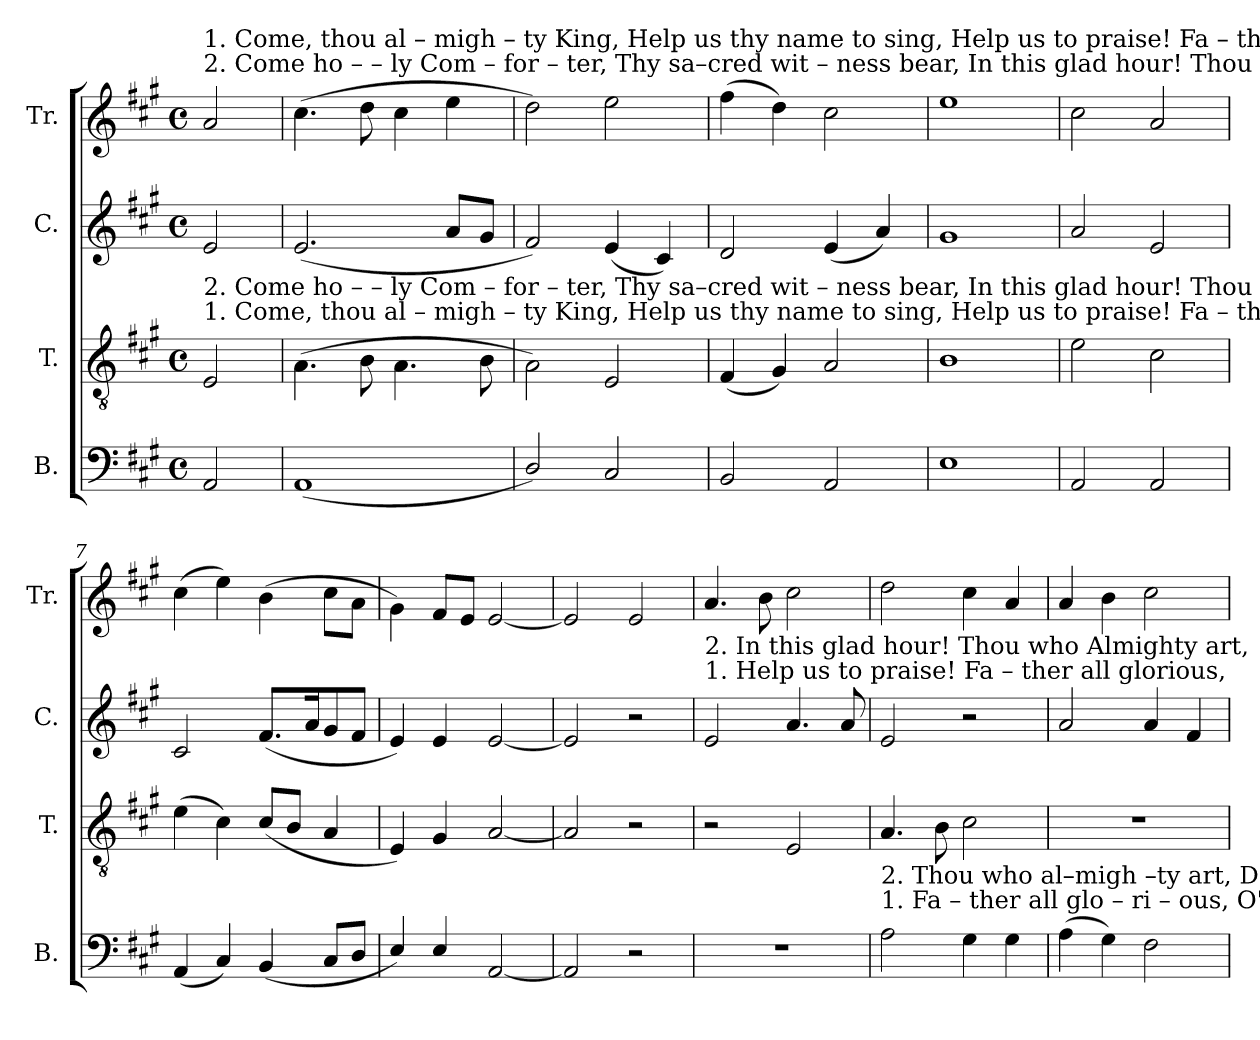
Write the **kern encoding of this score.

**kern	**kern	**kern	**kern
*part4	*part3	*part2	*part1
*staff4	*staff3	*staff2	*staff1
*I"B.	*I"T.	*I"C.	*I"Tr.
*I'B.	*I'T.	*I'C.	*I'Tr.
*clefF4	*clefGv2	*clefG2	*clefG2
*k[f#c#g#]	*k[f#c#g#]	*k[f#c#g#]	*k[f#c#g#]
*M4/4	*M4/4	*M4/4	*M4/4
*met(c)	*met(c)	*met(c)	*met(c)
*MM140	*MM140	*MM140	*MM140
=1	=1	=1	=1
!	!	!	!LO:TX:a:t=2. Come   ho   –        –       ly     Com – for – ter,     Thy  sa–cred   wit         –         ness   bear,   In  this  glad  hour!   Thou  who Almighty  art,
!	!	!	!LO:TX:a:t=1. Come,  thou                  al  –  migh – ty    King,  Help us  thy   name                  to     sing,   Help us  to  praise!    Fa  –  ther  all  glo–ri–ous,
!	!LO:TX:a:t=1. Come,  thou                  al  –  migh – ty    King,  Help us  thy   name                  to     sing,                       Help       us  to  praise!                     Fa  –  ther  all  glo –	!	!
!	!LO:TX:a:t=2. Come   ho   –        –       ly     Com – for – ter,     Thy  sa–cred   wit         –         ness   bear,                       In       this  glad  hour!                    Thou who  al –migh –	!	!
2AA!/	2E!/	2e!/	2a!/
=2	=2	=2	=2
(1AA!	(4.A!\	(2.e!/	(4.cc#!\
.	8B!\	.	8dd!\
.	4.A!\	.	4cc#!\
.	.	8a!/L	4ee!\
.	8B!\	8g#!/J	.
=3	=3	=3	=3
2D!/)	2A!\)	2f#!/)	2dd!\)
2C#!/	2E!/	(4e!/	2ee!\
.	.	4c#!/)	.
=4	=4	=4	=4
2BB!/	(4F#!/	2d!/	(4ff#!\
.	4G#!/)	.	4dd!\)
2AA!/	2A!/	(4e!/	2cc#!\
.	.	4a!/)	.
=5	=5	=5	=5
1E!	1B!	1g#!	1ee!
=6	=6	=6	=6
2AA!/	2e!\	2a!/	2cc#!\
2AA!/	2c#!\	2e!/	2a!/
=7	=7	=7	=7
(4AA!/	(4e!\	2c#!/	(4cc#!\
4C#!/)	4c#!\)	.	4ee!\)
(4BB!/	(8c#!/L	(8.f#!/L	(4b!\
.	8B!/J	.	.
.	.	16a!/K	.
8C#!/L	4A!/	8g#!/	8cc#!\L
8D!/J	.	8f#!/J	8a!\J
=8	=8	=8	=8
4E!/)	4E!/)	4e!/)	4g#!\)
4E!/	4G#!/	4e!/	8f#!/L
.	.	.	8e!/J
[2AA!/	[2A!/	[2e!/	[2e!/
=9	=9	=9	=9
2AA!/]	2A!/]	2e!/]	2e!/]
2r	2r	2r	2e!/
=10	=10	=10	=10
!	!	!LO:TX:a:t=1. Help    us   to   praise!              Fa – ther all   glorious,	!
!	!	!LO:TX:a:t=2.  In      this  glad  hour!           Thou who Almighty art,	!
1r	2r	2e!/	4.a!/
.	.	.	8b!\
.	2E!/	4.a!/	2cc#!\
.	.	8a!/	.
=11	=11	=11	=11
!LO:TX:a:t=1. Fa – ther all   glo  –  ri    –   ous,                        O'er	!	!	!
!LO:TX:a:t=2. Thou who al–migh –ty        art,                         De –	!	!	!
2A!\	4.A!/	2e!/	2dd!\
.	8B!\	.	.
4G#!\	2c#!\	2r	4cc#!\
4G#!\	.	.	4a!/
=12	=12	=12	=12
(4A!\	1r	2a!/	4a!/
4G#!\)	.	.	4b!\
2F#!\	.	4a!/	2cc#!\
.	.	4f#!/	.
=	=	=	=
*-	*-	*-	*-
